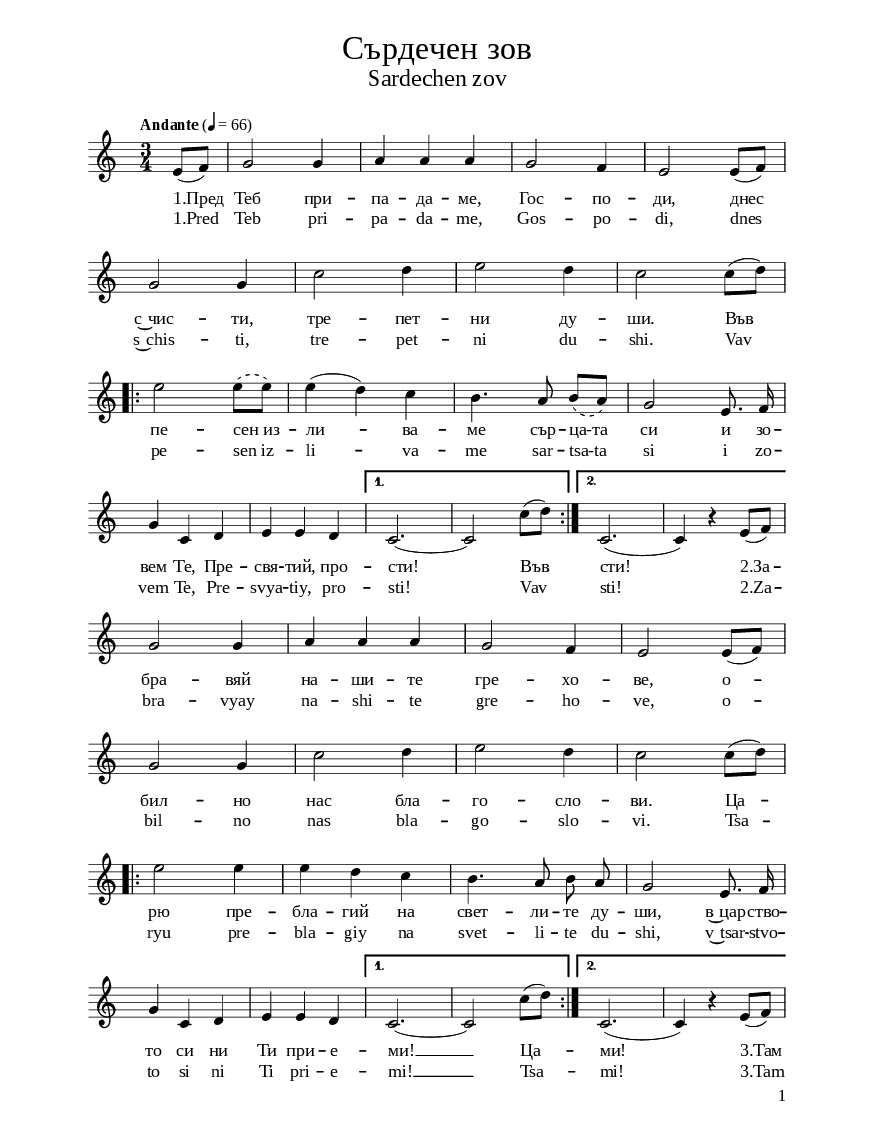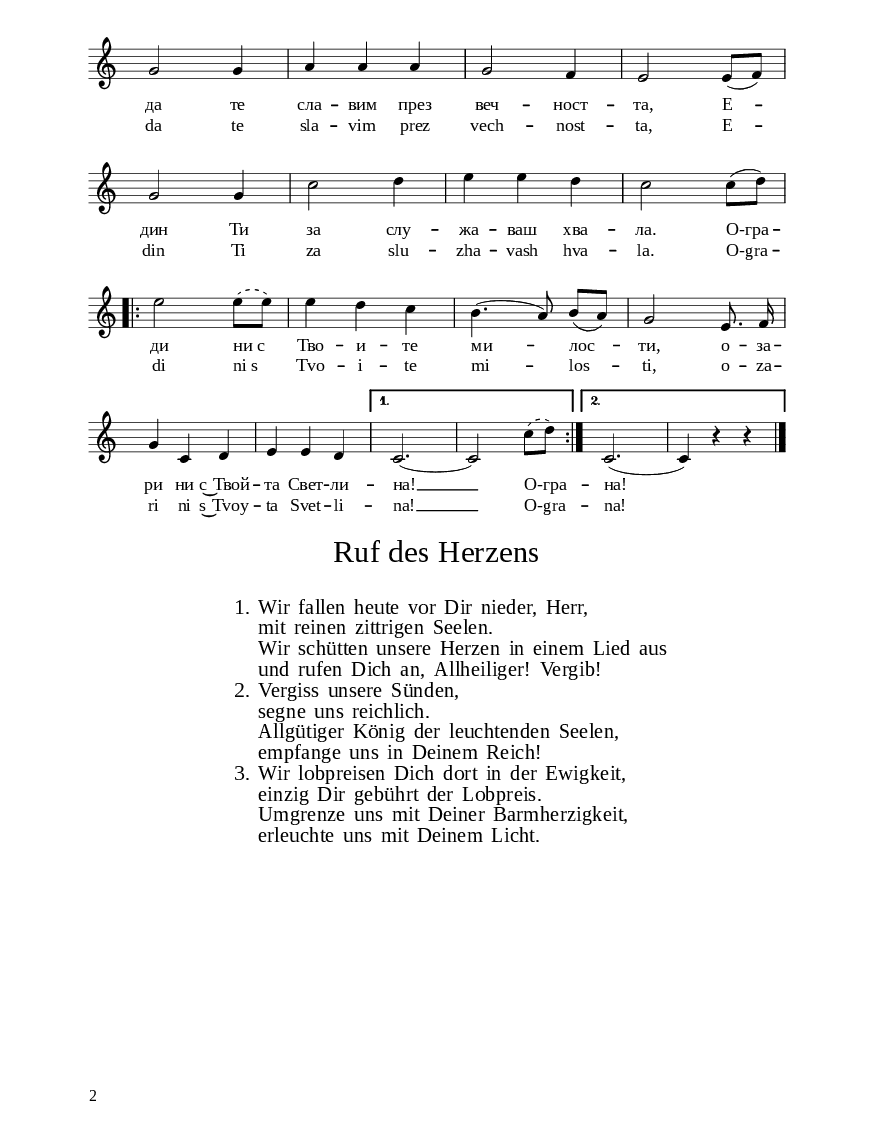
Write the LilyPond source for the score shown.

\version "2.22.1"

% include paper part and global functions
\include "include/globals.ily"

\bookpart {
  \include "include/bookpart-paper.ily"
  \score {
    \include "include/score-layout.ily"

    \new Voice \absolute {
      \clef treble
      \key c \major
      \time 3/4
      \tempoFunc "Andante" 4 "66"
      \autoBeamOff
          \partial 4
      e'8 ([f'8]) |  g'2 g'4 |  a'4 a' a' | g'2 f'4 | e'2 e'8 ([ f' ]) | \break

      g'2 g'4 | c''2 d''4 | e''2 d''4 | c''2 c''8 ( [d''8]) | \break

      \repeat volta 2 {
        e''2 \slurDashed e''8 ([e'']) |\slurSolid e''4 ( d'' ) c'' | b'4. a'8  \slurDashed b' ([a']) | g'2 e'8. f'16 | \break
        g'4 c' d' | e' e' d' |
      }
      \alternative {
        { c'2. ~| c'2  \slurSolid c''8 ( [ d'' ] ) |  }

        { c'2.  ( | c'4 ) r4 e'8 ([f'8 ])| \break }
      }

      g'2 g'4 |  a'4 a' a' | g'2 f'4 | e'2 e'8 ([ f' ]) | \break

      g'2 g'4 | c''2 d''4 | e''2 d''4 | c''2 c''8 ( [d''8]) | \break

      \repeat volta 2 {
        e''2 e''4 | e''4 d'' c'' | b'4. a'8  b' a' | g'2 e'8. f'16 | \break
        g'4 c' d' | e' e' d' |
      }

      \alternative {
        { c'2. ~| c'2  c''8 ( [ d'' ] ) |  }
        { c'2. ( | c'4 ) r4 e'8 ([f'8 ])| \break }
      }

      g'2 g'4 |  a'4 a' a' | g'2 f'4 | e'2 e'8 ([ f' ]) | \break

      g'2 g'4 | c''2 d''4 | e''4 e''4 d''4 | c''2 c''8 ([d''8]) | \break

      \repeat volta 2 {
        e''2 \slurDashed e''8   ( [ e''] ) | e''4  d'' c'' | \slurSolid b'4. (a'8)  b' ([a']) | g'2 e'8. f'16 | \break
        g'4 c' d' | e' e' d' |
      }
      \alternative {
        { c'2. ~| c'2 \slurDashed c''8 ( [ d'' ] )   |   }
        {\slurSolid  c'2. ( | c'4 ) r4 r4 \bar "|."  | \break }
      }

    }

      \addlyrics {
      "1.Пред" Теб при -- па -- да -- ме, Гос -- по -- ди, днес
      с~чис -- ти, тре -- пет -- ни  ду -- ши. Във
      пе -- сен_из -- ли --  ва -- ме  сър -- ца-та си и зо --
      вем Те, Пре -- свя -- тий, про -- сти! Във сти!

      "2.За" -- бра -- вяй на -- ши -- те гре -- хо -- ве, о --
      бил -- но нас бла -- го -- сло -- ви. Ца --
      рю пре -- бла -- гий на свет -- ли -- те ду -- ши, в~цар -- ство --
      то си ни Ти при -- е -- ми! __ Ца -- ми!

      "3.Там" да те сла -- вим през веч -- ност -- та, E --
      дин Ти за слу -- жа -- ваш хва -- ла. О-гра --
      ди ни_с Тво -- и -- те ми -- лос -- ти, о -- за --
      ри ни с~Твой -- та Свет -- ли -- на! __ О-гра -- на!
    }
    \addlyrics {
      "1.Pred" Teb pri -- pa -- da -- me, Gos -- po -- di, dnes
      s~chis -- ti, tre -- pet -- ni  du -- shi. Vav
      pe -- sen_iz -- li --  va -- me  sar -- tsa-ta si i zo --
      vem Te, Pre -- svya -- tiy, pro -- sti! Vav sti!

      "2.Za" -- bra -- vyay na -- shi -- te gre -- ho -- ve, o --
      bil -- no nas bla -- go -- slo -- vi. Tsa --
      ryu pre -- bla -- giy na svet -- li -- te du -- shi,  v~tsar -- stvo --
      to si ni Ti pri -- e -- mi! __ Tsa -- mi!

      "3.Tam" da te sla -- vim prez vech -- nost -- ta, E --
      din Ti za slu -- zha -- vash hva -- la. O-gra --
      di ni_s Tvo -- i -- te mi -- los -- ti, o -- za --
      ri ni s~Tvoy -- ta Svet -- li -- na! __ O-gra -- na!
    }

    \header {
      title = \titleFunc "Сърдечен зов" "Sardechen zov"
    }

    \midi{}

  } % score

  % include foreign translation(s) of the song
  \version "2.20.0"

\markup \fill-line { \fontsize #6 "Ruf des Herzens" }
\markup \null
\markup \null
\markup \fontsize #+2.5 {
  \hspace #14
  \override #'(baseline-skip . 2)
  \column {
    \line { "   " }

    \line { 1. Wir fallen heute vor Dir nieder, Herr, }

    \line { "   "mit reinen zittrigen Seelen.}

    \line { "   "Wir schütten unsere Herzen in einem Lied aus }

    \line { "   "und rufen Dich an, Allheiliger! Vergib!}

    \line { 2. Vergiss unsere Sünden, }

    \line { "   "segne uns reichlich.}

    \line { "   "Allgütiger König der leuchtenden Seelen,}

    \line { "   "empfange uns in Deinem Reich!}

    \line { 3. Wir lobpreisen Dich dort in der Ewigkeit,}

    \line { "   "einzig Dir gebührt der Lobpreis.}

    \line { "   "Umgrenze uns mit Deiner Barmherzigkeit,}

    \line { "   "erleuchte uns mit Deinem Licht.}
  }
}


} % bookpart
